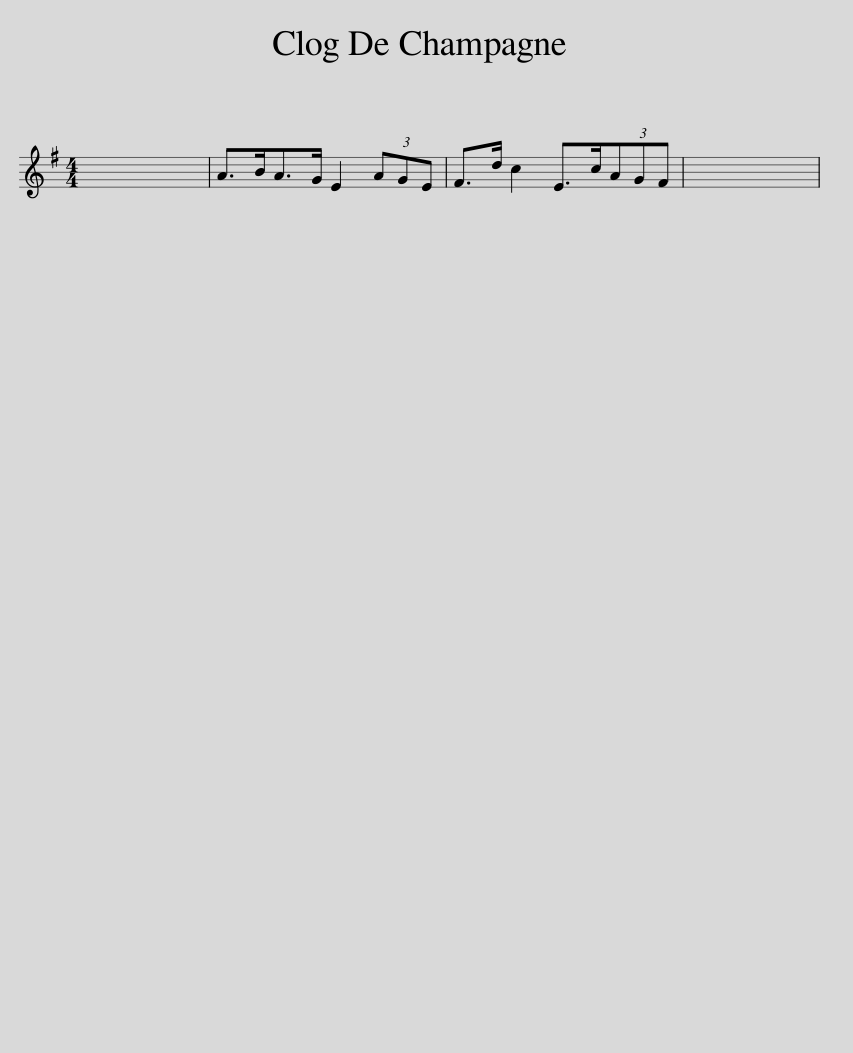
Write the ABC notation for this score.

X:1
L:1/8
M:4/4
I:linebreak $
K:G
V:1 treble
V:1
 x8 | A>BA>G E2 (3AGE | F>d c2 E>c(3AGF | x8 | %4
